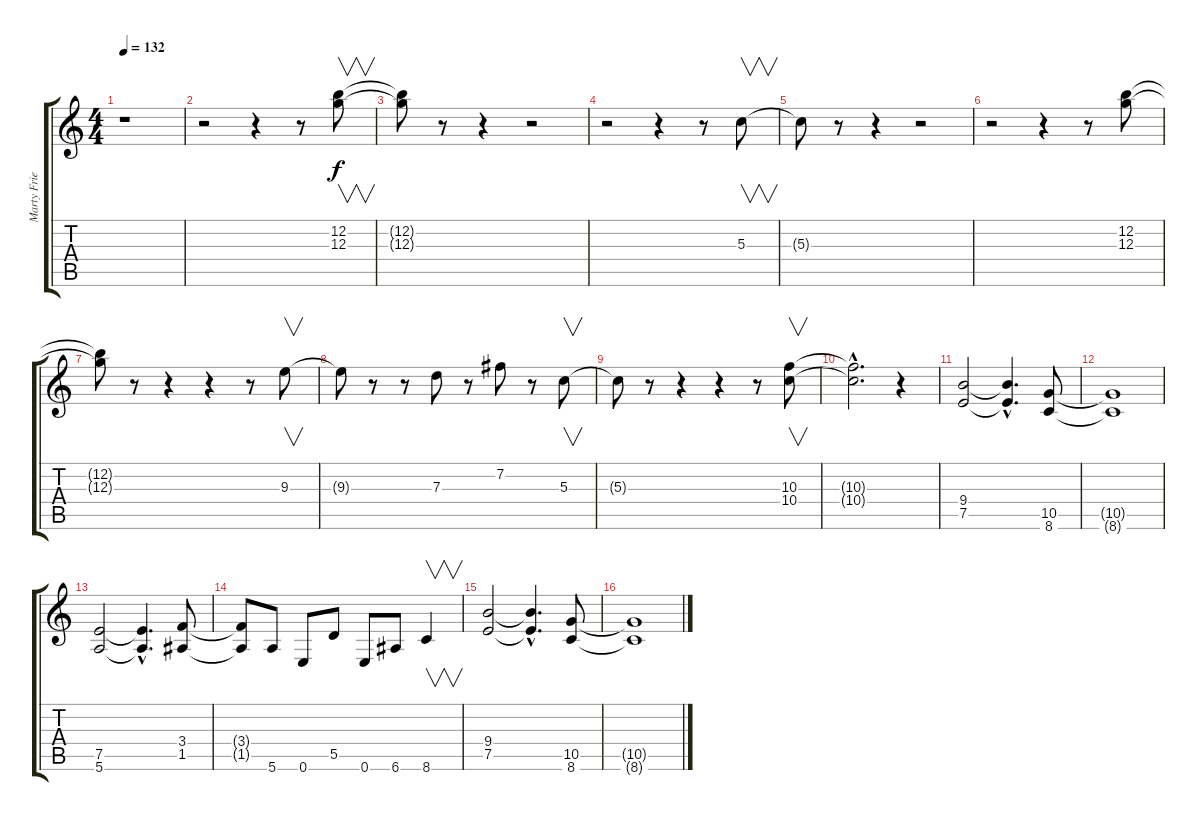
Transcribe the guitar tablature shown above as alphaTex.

\track ("Marty Friedman (Disto Gtr)" "Marty Frie") {instrument distortionguitar}
\staff {score tabs}
\tuning (E4 B3 G3 D3 A2 E2) {hide}
\ts (4 4)
\tempo 132
\clef g2
\ks c
r.1{dy f} |
r.2 r.4 r.8 (12.2 12.3).8{v} |
(12.2{t} 12.3{t}).8 r.8 r.4 r.2 |
r.2 r.4 r.8 5.3.8{v} |
5.3{t}.8 r.8 r.4 r.2 |
r.2 r.4 r.8 (12.2 12.3).8 |
(12.2{t} 12.3{t}).8 r.8 r.4 r.4 r.8 9.3.8{v} |
9.3{t}.8 r.8 r.8 7.3.8 r.8 7.2.8 r.8 5.3.8{v} |
5.3{t}.8 r.8 r.4 r.4 r.8 (10.3 10.4).8{v} |
(10.3{hac t} 10.4{hac t}).2{d} r.4 |
(9.4 7.5).2 (9.4{hac t} 7.5{hac t}).4{d} (10.5 8.6).8 |
(10.5{t} 8.6{t}).1 |
(7.5 5.6).2 (7.5{hac t} 5.6{hac t}).4{d} (3.4 1.5).8 |
(3.4{t} 1.5{t}).8 5.6.8 0.6.8 5.5.8 0.6.8 6.6.8 8.6.4{v} |
(9.4 7.5).2 (9.4{hac t} 7.5{hac t}).4{d} (10.5 8.6).8 |
(10.5{t} 8.6{t}).1
